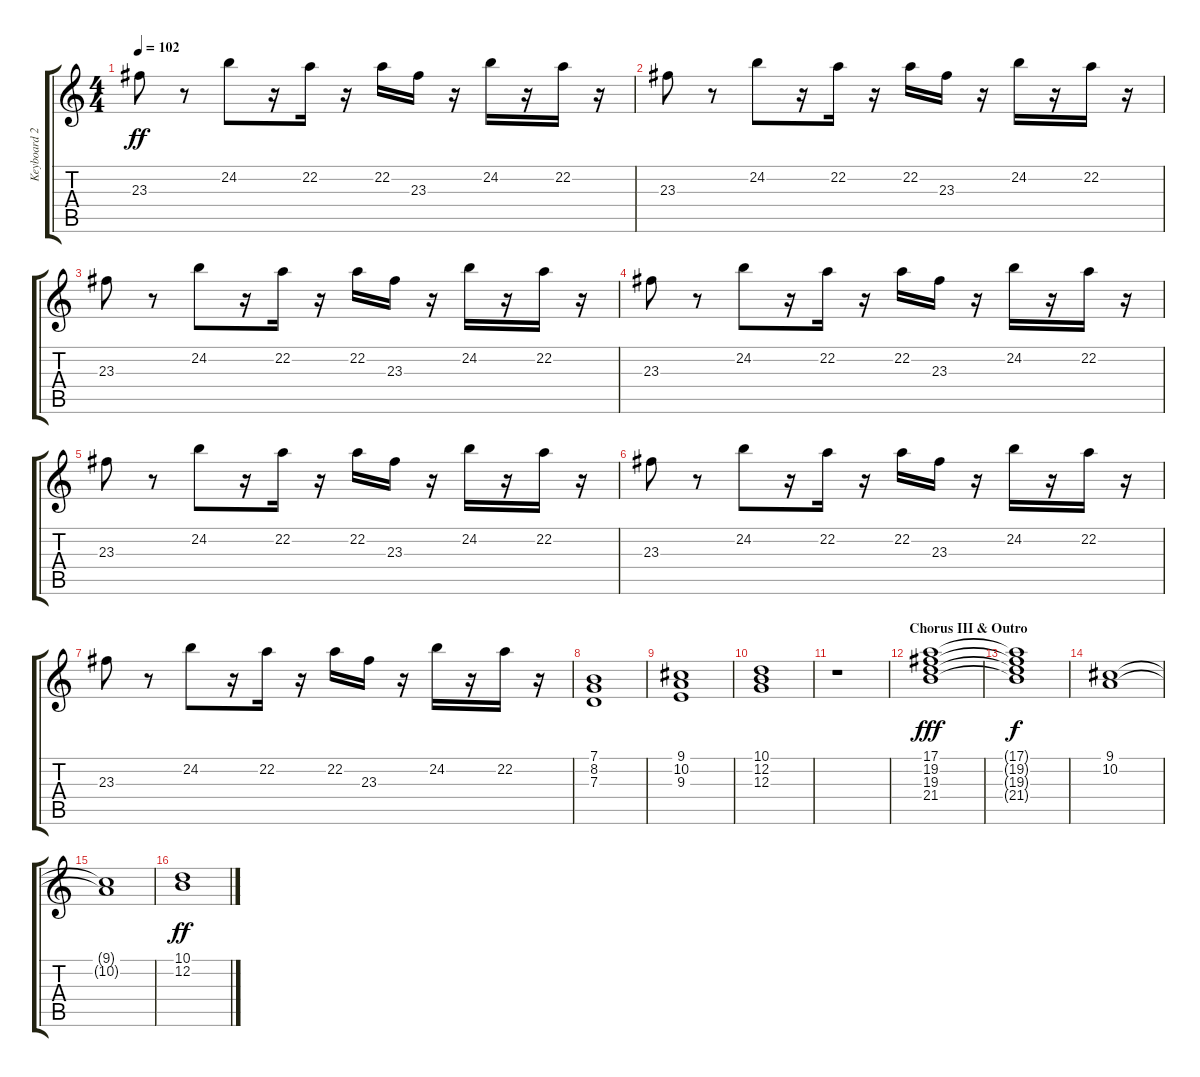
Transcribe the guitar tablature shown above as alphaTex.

\track ("Keyboard 2" "Keyboard 2") {instrument pad2warm}
\staff {score tabs}
\tuning (E4 B3 G3 D3 A2 E2) {hide}
\ts (4 4)
\tempo 102
\clef g2
\ks c
23.3.8{dy ff} r.8 24.2.8 r.16 22.2.16 r.16 22.2.16 23.3.16 r.16 24.2.16 r.16 22.2.16 r.16 |
23.3.8 r.8 24.2.8 r.16 22.2.16 r.16 22.2.16 23.3.16 r.16 24.2.16 r.16 22.2.16 r.16 |
23.3.8 r.8 24.2.8 r.16 22.2.16 r.16 22.2.16 23.3.16 r.16 24.2.16 r.16 22.2.16 r.16 |
23.3.8 r.8 24.2.8 r.16 22.2.16 r.16 22.2.16 23.3.16 r.16 24.2.16 r.16 22.2.16 r.16 |
23.3.8 r.8 24.2.8 r.16 22.2.16 r.16 22.2.16 23.3.16 r.16 24.2.16 r.16 22.2.16 r.16 |
23.3.8 r.8 24.2.8 r.16 22.2.16 r.16 22.2.16 23.3.16 r.16 24.2.16 r.16 22.2.16 r.16 |
23.3.8 r.8 24.2.8 r.16 22.2.16 r.16 22.2.16 23.3.16 r.16 24.2.16 r.16 22.2.16 r.16 |
(7.1 8.2 7.3).1{instrument pad2warm} |
(9.1 10.2 9.3).1 |
(10.1 12.2 12.3).1 |
r.1 |
\section ("" "Chorus III & Outro")
(17.1 19.2 19.3 21.4).1{dy fff} |
(17.1{t} 19.2{t} 19.3{t} 21.4{t}).1{dy f} |
(9.1 10.2).1 |
(9.1{t} 10.2{t}).1 |
(10.1 12.2).1{dy ff}
